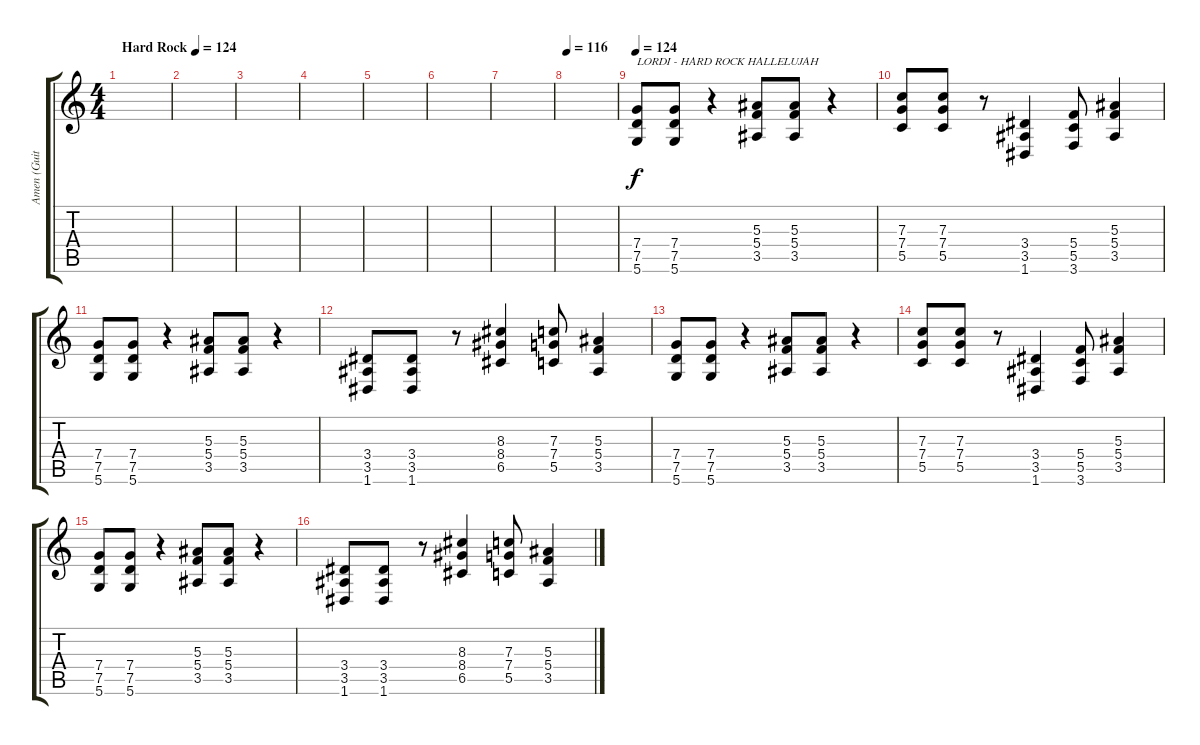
\track ("Amen (Guitar)" "Amen (Guit") {instrument distortionguitar}
\staff {score tabs}
\tuning (D4 A3 F3 C3 G2 D2) {hide}
\ts (4 4)
\tempo (124 "Hard Rock")
\clef g2
\ks c
|
|
|
|
|
|
|
\tempo 116
|
\tempo 124
(7.4 7.5 5.6).8{txt "LORDI - HARD ROCK HALLELUJAH"} (7.4 7.5 5.6).8 r.4 (5.3 5.4 3.5).8 (5.3 5.4 3.5).8 r.4 |
(7.3 7.4 5.5).8 (7.3 7.4 5.5).8 r.8 (3.4 3.5 1.6).4 (5.4 5.5 3.6).8 (5.3 5.4 3.5).4 |
(7.4 7.5 5.6).8 (7.4 7.5 5.6).8 r.4 (5.3 5.4 3.5).8 (5.3 5.4 3.5).8 r.4 |
(3.4 3.5 1.6).8 (3.4 3.5 1.6).8 r.8 (8.3 8.4 6.5).4 (7.3 7.4 5.5).8 (5.3 5.4 3.5).4 |
(7.4 7.5 5.6).8 (7.4 7.5 5.6).8 r.4 (5.3 5.4 3.5).8 (5.3 5.4 3.5).8 r.4 |
(7.3 7.4 5.5).8 (7.3 7.4 5.5).8 r.8 (3.4 3.5 1.6).4 (5.4 5.5 3.6).8 (5.3 5.4 3.5).4 |
(7.4 7.5 5.6).8 (7.4 7.5 5.6).8 r.4 (5.3 5.4 3.5).8 (5.3 5.4 3.5).8 r.4 |
(3.4 3.5 1.6).8 (3.4 3.5 1.6).8 r.8 (8.3 8.4 6.5).4 (7.3 7.4 5.5).8 (5.3 5.4 3.5).4
